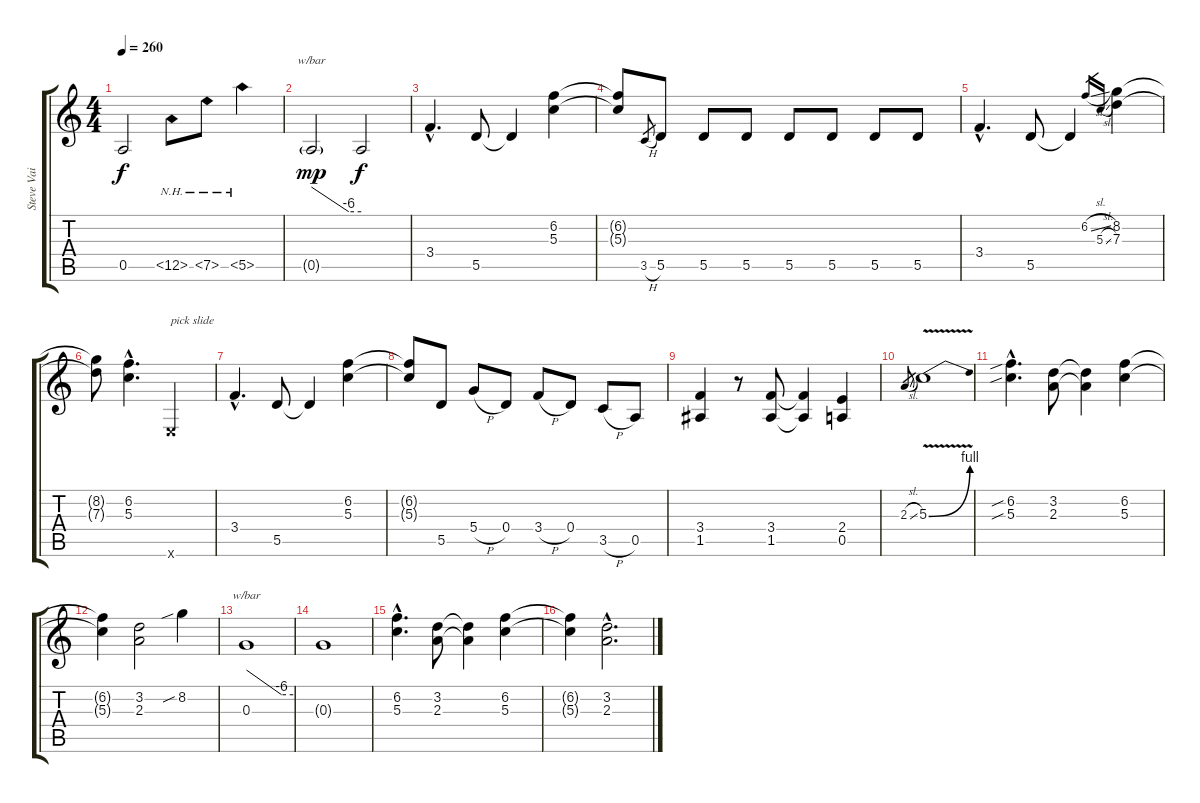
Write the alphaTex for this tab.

\track ("Steve Vai" "Steve Vai") {instrument distortionguitar}
\staff {score tabs}
\tuning (E4 B3 G3 D3 A2 E2) {hide}
\ts (4 4)
\tempo 260
\clef g2
\ks c
0.5{t}.2{dy f} 12.5{nh}.8 7.5{nh}.8 5.5{nh}.4 |
0.5{g}.2{tbe (custom default 0 0 45 -24 60 -24) dy mp} 0.5{t}.2{dy f} |
3.4{hac}.4{d} 5.5.8 5.5{t}.4 (6.2 5.3).4 |
(6.2{t} 5.3{t}).8 3.5{h}.8{gr} 5.5.8 5.5.8 5.5.8 5.5.8 5.5.8 5.5.8 5.5.8 |
3.4{hac}.4{d} 5.5.8 5.5{t}.4 6.2{sl}.16{gr} 5.3{sl}.16{gr} (8.2 7.3).4 |
(8.2{t} 7.3{t}).8 (6.2{hac} 5.3{hac}).4{d} 0.6{x}.2{txt "pick slide"} |
3.4{hac}.4{d} 5.5.8 5.5{t}.4 (6.2 5.3).4 |
(6.2{t} 5.3{t}).8 5.5.8 5.4{h}.8 0.4.8 3.4{h}.8 0.4.8 3.5{h}.8 0.5.8 |
(3.4 1.5).4 r.8 (3.4 1.5).8 (3.4{t} 1.5{t}).4 (2.4 0.5).4 |
2.3{sl}.8{gr} 5.3{be (bend 0 0 60 4) v}.1 |
(6.2{sib hac} 5.3{sib hac}).4{d} (3.2 2.3).8 (3.2{t} 2.3{t}).4 (6.2 5.3).4 |
(6.2{t} 5.3{t}).4 (3.2 2.3).2 8.2{sib}.4 |
0.3.1{tbe (custom default 0 0 45 -24 60 -24)} |
0.3{t}.1 |
(6.2{hac} 5.3{hac}).4{d} (3.2 2.3).8 (3.2{t} 2.3{t}).4 (6.2 5.3).4 |
(6.2{t} 5.3{t}).4 (3.2{hac} 2.3{hac}).2{d}
